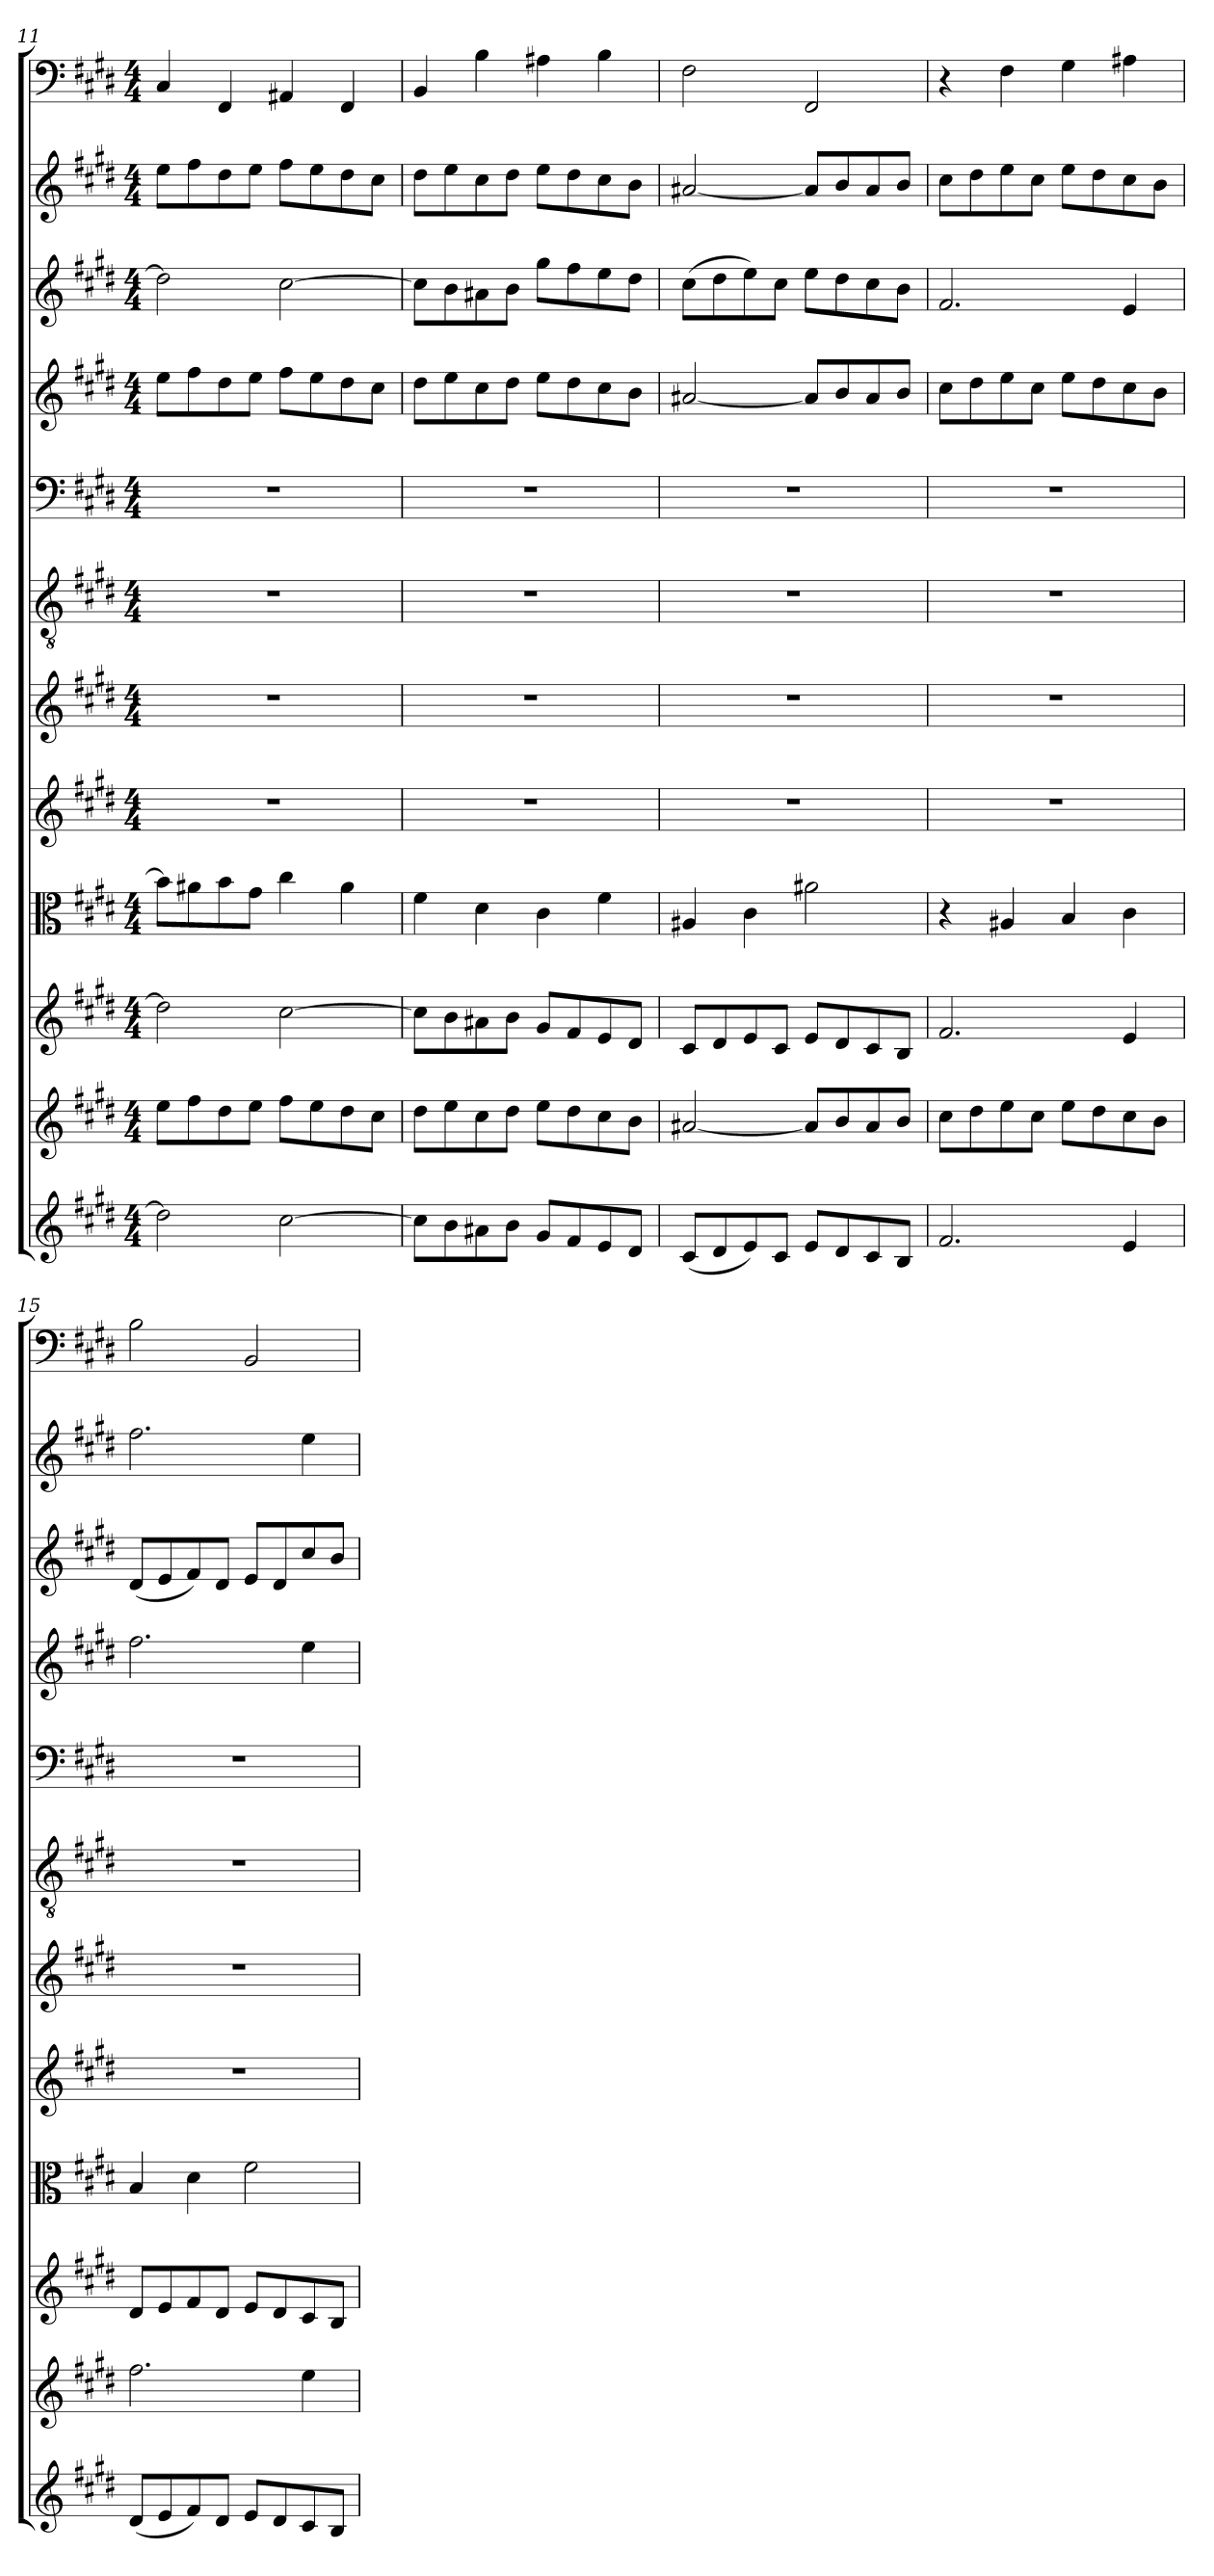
**kern	**kern	**kern	**kern	**kern	**kern	**kern	**kern	**kern	**kern	**kern	**kern
*part12	*part11	*part10	*part9	*part8	*part7	*part6	*part5	*part4	*part3	*part2	*part1
*staff12	*staff11	*staff10	*staff9	*staff8	*staff7	*staff6	*staff5	*staff4	*staff3	*staff2	*staff1
*clefG2	*clefG2	*clefG2	*clefC3	*clefG2	*clefG2	*clefGv2	*clefF4	*clefG2	*clefG2	*clefG2	*clefF4
*k[f#c#g#d#]	*k[f#c#g#d#]	*k[f#c#g#d#]	*k[f#c#g#d#]	*k[f#c#g#d#]	*k[f#c#g#d#]	*k[f#c#g#d#]	*k[f#c#g#d#]	*k[f#c#g#d#]	*k[f#c#g#d#]	*k[f#c#g#d#]	*k[f#c#g#d#]
*E:	*E:	*E:	*E:	*E:	*E:	*E:	*E:	*E:	*E:	*E:	*E:
*M4/4	*M4/4	*M4/4	*M4/4	*M4/4	*M4/4	*M4/4	*M4/4	*M4/4	*M4/4	*M4/4	*M4/4
=11	=11	=11	=11	=11	=11	=11	=11	=11	=11	=11	=11
2dd#\]	8ee\L	2dd#\]	8b\L]	1r	1r	1r	1r	8ee\L	2dd#\]	8ee\L	4C#/
.	8ff#\	.	8a#X\	.	.	.	.	8ff#\	.	8ff#\	.
.	8dd#\	.	8b\	.	.	.	.	8dd#\	.	8dd#\	4FF#/
.	8ee\J	.	8g#\J	.	.	.	.	8ee\J	.	8ee\J	.
[2cc#\	8ff#\L	[2cc#\	4cc#\	.	.	.	.	8ff#\L	[2cc#\	8ff#\L	4AA#X/
.	8ee\	.	.	.	.	.	.	8ee\	.	8ee\	.
.	8dd#\	.	4a#\	.	.	.	.	8dd#\	.	8dd#\	4FF#/
.	8cc#\J	.	.	.	.	.	.	8cc#\J	.	8cc#\J	.
=12	=12	=12	=12	=12	=12	=12	=12	=12	=12	=12	=12
8cc#\L]	8dd#\L	8cc#\L]	4f#\	1r	1r	1r	1r	8dd#\L	8cc#\L]	8dd#\L	4BB/
8b\	8ee\	8b\	.	.	.	.	.	8ee\	8b\	8ee\	.
8a#X\	8cc#\	8a#X\	4d#\	.	.	.	.	8cc#\	8a#X\	8cc#\	4B\
8b\J	8dd#\J	8b\J	.	.	.	.	.	8dd#\J	8b\J	8dd#\J	.
8g#/L	8ee\L	8g#/L	4c#\	.	.	.	.	8ee\L	8gg#\L	8ee\L	4A#X\
8f#/	8dd#\	8f#/	.	.	.	.	.	8dd#\	8ff#\	8dd#\	.
8e/	8cc#\	8e/	4f#\	.	.	.	.	8cc#\	8ee\	8cc#\	4B\
8d#/J	8b\J	8d#/J	.	.	.	.	.	8b\J	8dd#\J	8b\J	.
=13	=13	=13	=13	=13	=13	=13	=13	=13	=13	=13	=13
(8c#/L	[2a#X/	8c#/L	4A#X/	1r	1r	1r	1r	[2a#X/	(8cc#\L	[2a#X/	2F#\
8d#/	.	8d#/	.	.	.	.	.	.	8dd#\	.	.
8e/)	.	8e/	4c#\	.	.	.	.	.	8ee\)	.	.
8c#/J	.	8c#/J	.	.	.	.	.	.	8cc#\J	.	.
8e/L	8a#/L]	8e/L	2a#X\	.	.	.	.	8a#/L]	8ee\L	8a#/L]	2FF#/
8d#/	8b/	8d#/	.	.	.	.	.	8b/	8dd#\	8b/	.
8c#/	8a#/	8c#/	.	.	.	.	.	8a#/	8cc#\	8a#/	.
8B/J	8b/J	8B/J	.	.	.	.	.	8b/J	8b\J	8b/J	.
=14	=14	=14	=14	=14	=14	=14	=14	=14	=14	=14	=14
2.f#/	8cc#\L	2.f#/	4r	1r	1r	1r	1r	8cc#\L	2.f#/	8cc#\L	4r
.	8dd#\	.	.	.	.	.	.	8dd#\	.	8dd#\	.
.	8ee\	.	4A#X/	.	.	.	.	8ee\	.	8ee\	4F#\
.	8cc#\J	.	.	.	.	.	.	8cc#\J	.	8cc#\J	.
.	8ee\L	.	4B/	.	.	.	.	8ee\L	.	8ee\L	4G#\
.	8dd#\	.	.	.	.	.	.	8dd#\	.	8dd#\	.
4e/	8cc#\	4e/	4c#\	.	.	.	.	8cc#\	4e/	8cc#\	4A#X\
.	8b\J	.	.	.	.	.	.	8b\J	.	8b\J	.
=15	=15	=15	=15	=15	=15	=15	=15	=15	=15	=15	=15
(8d#/L	2.ff#\	8d#/L	4B/	1r	1r	1r	1r	2.ff#\	(8d#/L	2.ff#\	2B\
8e/	.	8e/	.	.	.	.	.	.	8e/	.	.
8f#/)	.	8f#/	4d#\	.	.	.	.	.	8f#/)	.	.
8d#/J	.	8d#/J	.	.	.	.	.	.	8d#/J	.	.
8e/L	.	8e/L	2f#\	.	.	.	.	.	8e/L	.	2BB/
8d#/	.	8d#/	.	.	.	.	.	.	8d#/	.	.
8c#/	4ee\	8c#/	.	.	.	.	.	4ee\	8cc#/	4ee\	.
8B/J	.	8B/J	.	.	.	.	.	.	8b/J	.	.
=	=	=	=	=	=	=	=	=	=	=	=
*-	*-	*-	*-	*-	*-	*-	*-	*-	*-	*-	*-
